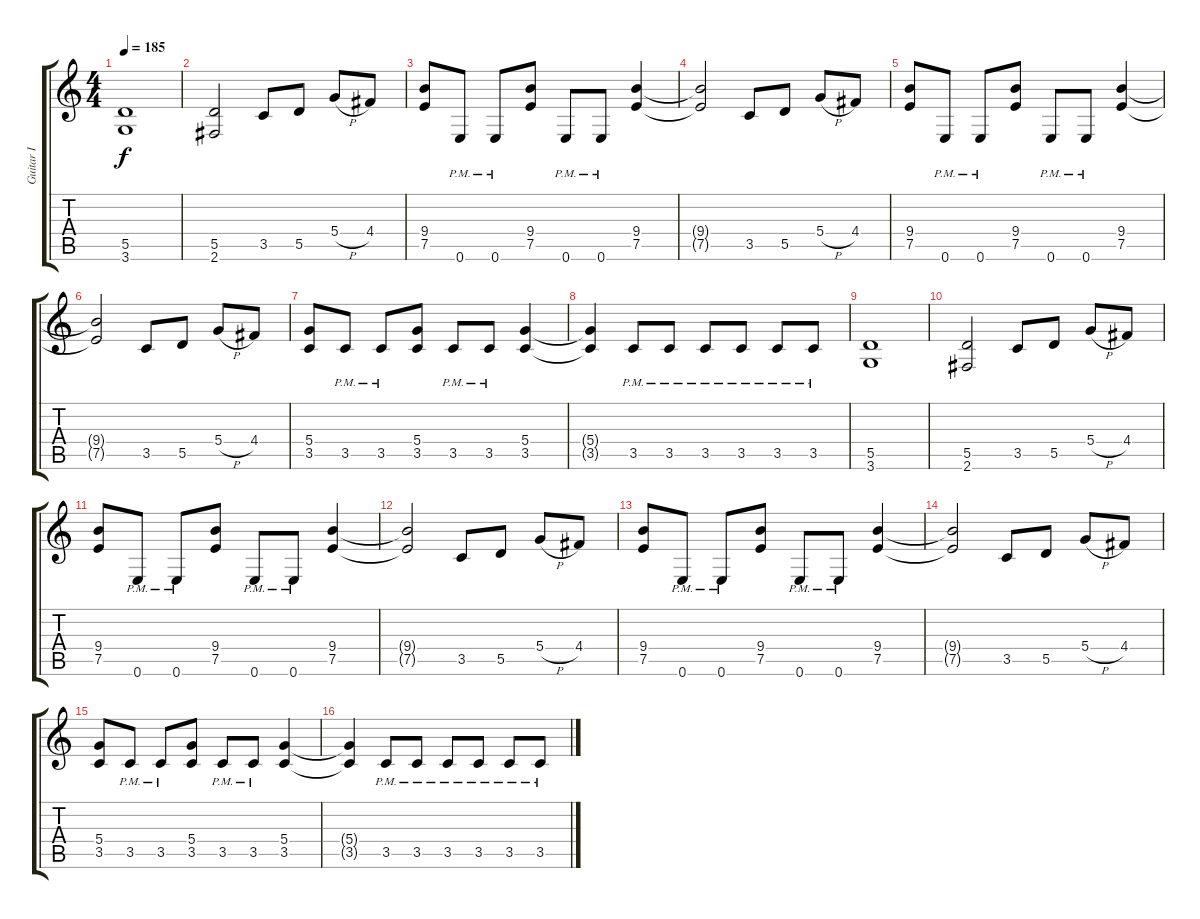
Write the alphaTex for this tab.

\track ("Guitar I" "Guitar I") {instrument distortionguitar}
\staff {score tabs}
\tuning (E4 B3 G3 D3 A2 E2) {hide}
\ts (4 4)
\tempo 185
\clef g2
\ks c
(5.5 3.6).1{dy f} |
(5.5 2.6).2 3.5.8 5.5.8 5.4{h}.8 4.4.8 |
(9.4 7.5).8 0.6{pm}.8 0.6{pm}.8 (9.4 7.5).8 0.6{pm}.8 0.6{pm}.8 (9.4 7.5).4 |
(9.4{t} 7.5{t}).2 3.5.8 5.5.8 5.4{h}.8 4.4.8 |
(9.4 7.5).8 0.6{pm}.8 0.6{pm}.8 (9.4 7.5).8 0.6{pm}.8 0.6{pm}.8 (9.4 7.5).4 |
(9.4{t} 7.5{t}).2 3.5.8 5.5.8 5.4{h}.8 4.4.8 |
(5.4 3.5).8 3.5{pm}.8 3.5{pm}.8 (5.4 3.5).8 3.5{pm}.8 3.5{pm}.8 (5.4 3.5).4 |
(5.4{t} 3.5{t}).4 3.5{pm}.8 3.5{pm}.8 3.5{pm}.8 3.5{pm}.8 3.5{pm}.8 3.5{pm}.8 |
(5.5 3.6).1 |
(5.5 2.6).2 3.5.8 5.5.8 5.4{h}.8 4.4.8 |
(9.4 7.5).8 0.6{pm}.8 0.6{pm}.8 (9.4 7.5).8 0.6{pm}.8 0.6{pm}.8 (9.4 7.5).4 |
(9.4{t} 7.5{t}).2 3.5.8 5.5.8 5.4{h}.8 4.4.8 |
(9.4 7.5).8 0.6{pm}.8 0.6{pm}.8 (9.4 7.5).8 0.6{pm}.8 0.6{pm}.8 (9.4 7.5).4 |
(9.4{t} 7.5{t}).2 3.5.8 5.5.8 5.4{h}.8 4.4.8 |
(5.4 3.5).8 3.5{pm}.8 3.5{pm}.8 (5.4 3.5).8 3.5{pm}.8 3.5{pm}.8 (5.4 3.5).4 |
(5.4{t} 3.5{t}).4 3.5{pm}.8 3.5{pm}.8 3.5{pm}.8 3.5{pm}.8 3.5{pm}.8 3.5{pm}.8
